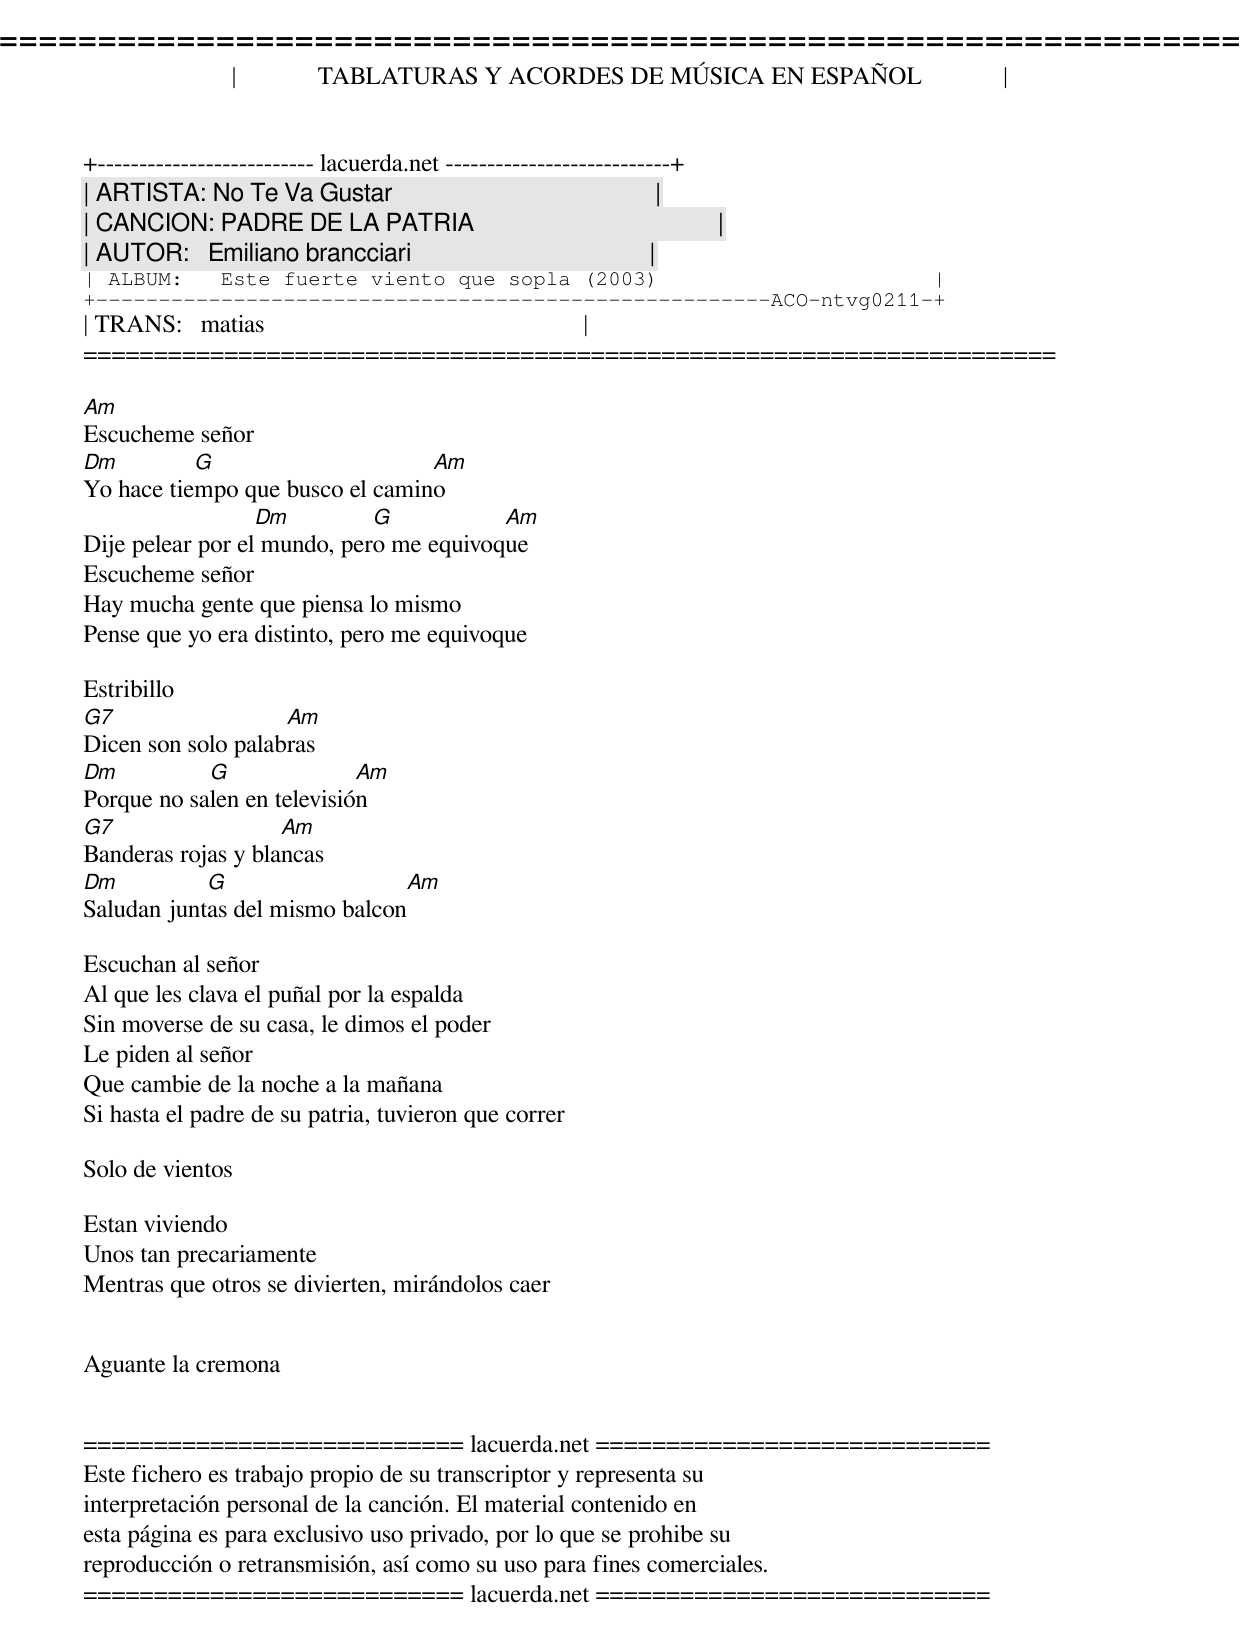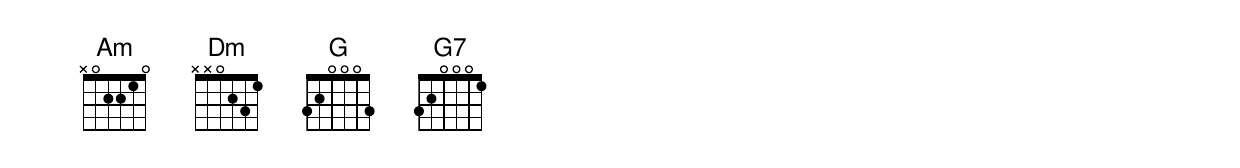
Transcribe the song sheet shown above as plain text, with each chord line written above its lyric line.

=====================================================================
|             TABLATURAS Y ACORDES DE MÚSICA EN ESPAÑOL             |
+-------------------------- lacuerda.net ---------------------------+
| ARTISTA: No Te Va Gustar                                          |
| CANCION: PADRE DE LA PATRIA                                       |
| AUTOR:   Emiliano brancciari                                      |
| ALBUM:   Este fuerte viento que sopla (2003)                      |
+------------------------------------------------------ACO-ntvg0211-+
| TRANS:   matias                                                   |
=====================================================================

Am
Escucheme señor
Dm         G                     Am
Yo hace tiempo que busco el camino
                  Dm         G           Am
Dije pelear por el mundo, pero me equivoque
Escucheme señor
Hay mucha gente que piensa lo mismo
Pense que yo era distinto, pero me equivoque

Estribillo
G7                  Am
Dicen son solo palabras
Dm          G               Am
Porque no salen en televisión
G7                  Am
Banderas rojas y blancas
Dm          G                  Am
Saludan juntas del mismo balcon

Escuchan al señor
Al que les clava el puñal por la espalda
Sin moverse de su casa, le dimos el poder
Le piden al señor
Que cambie de la noche a la mañana
Si hasta el padre de su patria, tuvieron que correr

Solo de vientos

Estan viviendo
Unos tan precariamente
Mentras que otros se divierten, mirándolos caer


Aguante la cremona


=========================== lacuerda.net ============================
Este fichero es trabajo propio de su transcriptor y representa su
interpretación personal de la canción. El material contenido en
esta página es para exclusivo uso privado, por lo que se prohibe su
reproducción o retransmisión, así como su uso para fines comerciales.
=========================== lacuerda.net ============================
